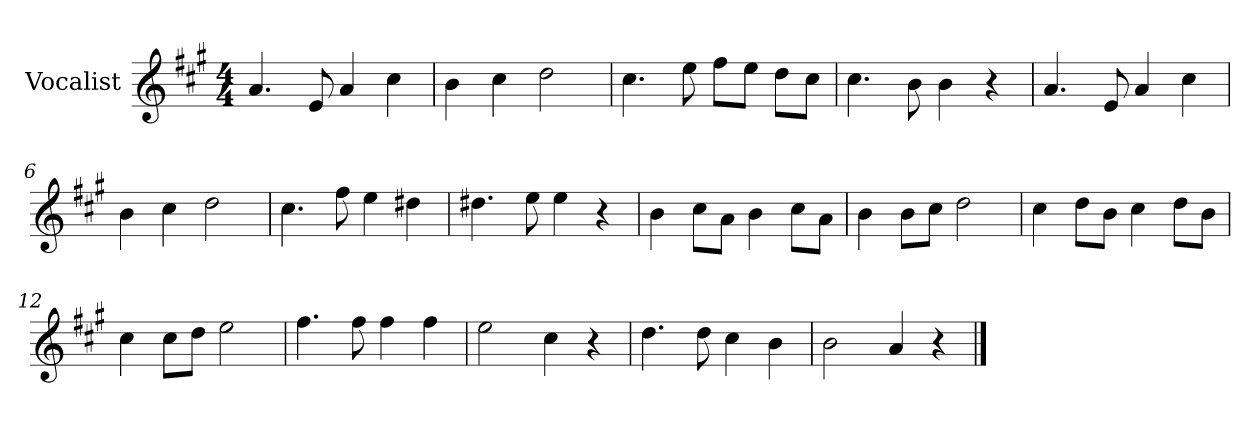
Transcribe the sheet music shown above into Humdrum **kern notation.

**kern
*part1
*staff1
*I"Vocalist
*k[f#c#g#]
*A:
*M4/4
=1
4.a
8e
4a
4cc#
=2
4b
4cc#
2dd
=3
4.cc#
8ee
8ff#L
8eeJ
8ddL
8cc#J
=4
4.cc#
8b
4b
4r
=5
4.a
8e
4a
4cc#
=6
4b
4cc#
2dd
=7
4.cc#
8ff#
4ee
4dd#X
=8
4.dd#X
8ee
4ee
4r
=9
4b
8cc#L
8aJ
4b
8cc#L
8aJ
=10
4b
8bL
8cc#J
2dd
=11
4cc#
8ddL
8bJ
4cc#
8ddL
8bJ
=12
4cc#
8cc#L
8ddJ
2ee
=13
4.ff#
8ff#
4ff#
4ff#
=14
2ee
4cc#
4r
=15
4.dd
8dd
4cc#
4b
=16
2b
4a
4r
==
*-
